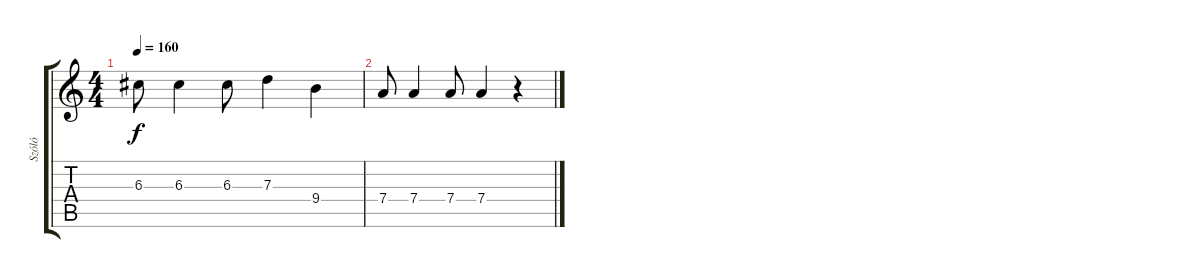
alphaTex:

\track ("Szóló" "Szóló") {instrument distortionguitar}
\staff {score tabs}
\tuning (E4 B3 G3 D3 A2 E2) {hide}
\ts (4 4)
\tempo 160
\clef g2
\ks c
6.3.8{dy f} 6.3.4 6.3.8 7.3.4 9.4.4 |
7.4.8 7.4.4 7.4.8 7.4.4 r.4
